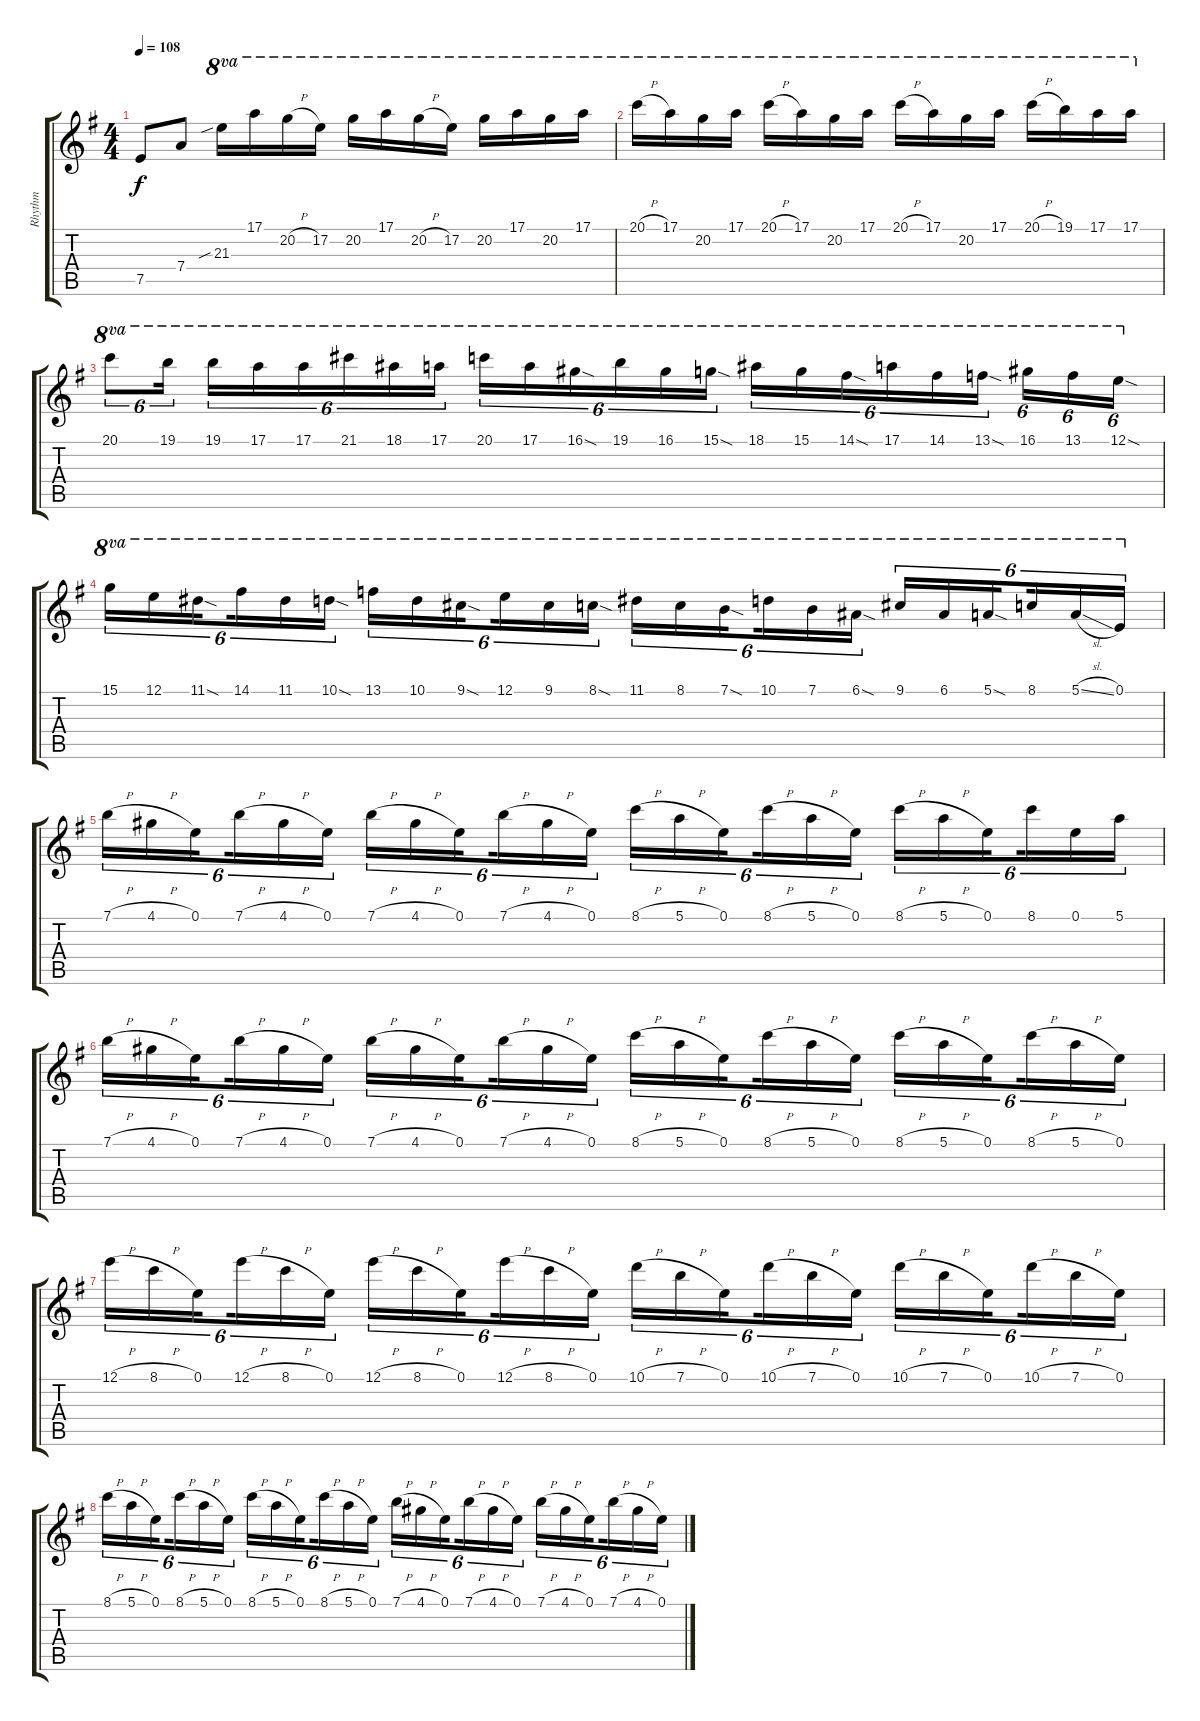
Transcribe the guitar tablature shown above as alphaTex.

\track ("Rhythm" "Rhythm") {instrument distortionguitar}
\staff {score tabs}
\tuning (E4 B3 G3 D3 A2 E2) {hide}
\ts (4 4)
\tempo 108
\clef g2
\ks g
7.5.8{dy f} 7.4.8 21.3{sib}.16{ot 8va} 17.1.16{ot 8va} 20.2{h}.16{ot 8va} 17.2.16{ot 8va} 20.2.16{ot 8va} 17.1.16{ot 8va} 20.2{h}.16{ot 8va} 17.2.16{ot 8va} 20.2.16{ot 8va} 17.1.16{ot 8va} 20.2.16{ot 8va} 17.1.16{ot 8va} |
20.1{h}.16{ot 8va} 17.1.16{ot 8va} 20.2.16{ot 8va} 17.1.16{ot 8va} 20.1{h}.16{ot 8va} 17.1.16{ot 8va} 20.2.16{ot 8va} 17.1.16{ot 8va} 20.1{h}.16{ot 8va} 17.1.16{ot 8va} 20.2.16{ot 8va} 17.1.16{ot 8va} 20.1{h}.16{ot 8va} 19.1.16{ot 8va} 17.1.16{ot 8va} 17.1.16{ot 8va} |
20.1.8{tu (6 4) ot 8va} 19.1.16{tu (6 4) ot 8va beam splitsecondary} 19.1.16{tu (6 4) ot 8va} 17.1.16{tu (6 4) ot 8va} 17.1.16{tu (6 4) ot 8va} 21.1.16{tu (6 4) ot 8va} 18.1.16{tu (6 4) ot 8va} 17.1.16{tu (6 4) ot 8va beam splitsecondary} 20.1.16{tu (6 4) ot 8va} 17.1.16{tu (6 4) ot 8va} 16.1{sod}.16{tu (6 4) ot 8va} 19.1.16{tu (6 4) ot 8va} 16.1.16{tu (6 4) ot 8va} 15.1{sod}.16{tu (6 4) ot 8va beam splitsecondary} 18.1.16{tu (6 4) ot 8va} 15.1.16{tu (6 4) ot 8va} 14.1{sod}.16{tu (6 4) ot 8va} 17.1.16{tu (6 4) ot 8va} 14.1.16{tu (6 4) ot 8va} 13.1{sod}.16{tu (6 4) ot 8va beam splitsecondary} 16.1.16{tu (6 4) ot 8va} 13.1.16{tu (6 4) ot 8va} 12.1{sod}.16{tu (6 4) ot 8va} |
15.1.16{tu (6 4) ot 8va} 12.1.16{tu (6 4) ot 8va} 11.1{sod}.16{tu (6 4) ot 8va beam splitsecondary} 14.1.16{tu (6 4) ot 8va} 11.1.16{tu (6 4) ot 8va} 10.1{sod}.16{tu (6 4) ot 8va} 13.1.16{tu (6 4) ot 8va} 10.1.16{tu (6 4) ot 8va} 9.1{sod}.16{tu (6 4) ot 8va beam splitsecondary} 12.1.16{tu (6 4) ot 8va} 9.1.16{tu (6 4) ot 8va} 8.1{sod}.16{tu (6 4) ot 8va} 11.1.16{tu (6 4) ot 8va} 8.1.16{tu (6 4) ot 8va} 7.1{sod}.16{tu (6 4) ot 8va beam splitsecondary} 10.1.16{tu (6 4) ot 8va} 7.1.16{tu (6 4) ot 8va} 6.1{sod}.16{tu (6 4) ot 8va} 9.1.16{tu (6 4) ot 8va} 6.1.16{tu (6 4) ot 8va} 5.1{sod}.16{tu (6 4) ot 8va beam splitsecondary} 8.1.16{tu (6 4) ot 8va} 5.1{sl}.16{tu (6 4) ot 8va} 0.1.16{tu (6 4) ot 8va} |
7.1{h}.16{tu (6 4)} 4.1{h}.16{tu (6 4)} 0.1.16{tu (6 4) beam splitsecondary} 7.1{h}.16{tu (6 4)} 4.1{h}.16{tu (6 4)} 0.1.16{tu (6 4)} 7.1{h}.16{tu (6 4)} 4.1{h}.16{tu (6 4)} 0.1.16{tu (6 4) beam splitsecondary} 7.1{h}.16{tu (6 4)} 4.1{h}.16{tu (6 4)} 0.1.16{tu (6 4)} 8.1{h}.16{tu (6 4)} 5.1{h}.16{tu (6 4)} 0.1.16{tu (6 4) beam splitsecondary} 8.1{h}.16{tu (6 4)} 5.1{h}.16{tu (6 4)} 0.1.16{tu (6 4)} 8.1{h}.16{tu (6 4)} 5.1{h}.16{tu (6 4)} 0.1.16{tu (6 4) beam splitsecondary} 8.1.16{tu (6 4)} 0.1.16{tu (6 4)} 5.1.16{tu (6 4)} |
7.1{h}.16{tu (6 4)} 4.1{h}.16{tu (6 4)} 0.1.16{tu (6 4) beam splitsecondary} 7.1{h}.16{tu (6 4)} 4.1{h}.16{tu (6 4)} 0.1.16{tu (6 4)} 7.1{h}.16{tu (6 4)} 4.1{h}.16{tu (6 4)} 0.1.16{tu (6 4) beam splitsecondary} 7.1{h}.16{tu (6 4)} 4.1{h}.16{tu (6 4)} 0.1.16{tu (6 4)} 8.1{h}.16{tu (6 4)} 5.1{h}.16{tu (6 4)} 0.1.16{tu (6 4) beam splitsecondary} 8.1{h}.16{tu (6 4)} 5.1{h}.16{tu (6 4)} 0.1.16{tu (6 4)} 8.1{h}.16{tu (6 4)} 5.1{h}.16{tu (6 4)} 0.1.16{tu (6 4) beam splitsecondary} 8.1{h}.16{tu (6 4)} 5.1{h}.16{tu (6 4)} 0.1.16{tu (6 4)} |
12.1{h}.16{tu (6 4)} 8.1{h}.16{tu (6 4)} 0.1.16{tu (6 4) beam splitsecondary} 12.1{h}.16{tu (6 4)} 8.1{h}.16{tu (6 4)} 0.1.16{tu (6 4)} 12.1{h}.16{tu (6 4)} 8.1{h}.16{tu (6 4)} 0.1.16{tu (6 4) beam splitsecondary} 12.1{h}.16{tu (6 4)} 8.1{h}.16{tu (6 4)} 0.1.16{tu (6 4)} 10.1{h}.16{tu (6 4)} 7.1{h}.16{tu (6 4)} 0.1.16{tu (6 4) beam splitsecondary} 10.1{h}.16{tu (6 4)} 7.1{h}.16{tu (6 4)} 0.1.16{tu (6 4)} 10.1{h}.16{tu (6 4)} 7.1{h}.16{tu (6 4)} 0.1.16{tu (6 4) beam splitsecondary} 10.1{h}.16{tu (6 4)} 7.1{h}.16{tu (6 4)} 0.1.16{tu (6 4)} |
8.1{h}.16{tu (6 4)} 5.1{h}.16{tu (6 4)} 0.1.16{tu (6 4) beam splitsecondary} 8.1{h}.16{tu (6 4)} 5.1{h}.16{tu (6 4)} 0.1.16{tu (6 4)} 8.1{h}.16{tu (6 4)} 5.1{h}.16{tu (6 4)} 0.1.16{tu (6 4) beam splitsecondary} 8.1{h}.16{tu (6 4)} 5.1{h}.16{tu (6 4)} 0.1.16{tu (6 4)} 7.1{h}.16{tu (6 4)} 4.1{h}.16{tu (6 4)} 0.1.16{tu (6 4) beam splitsecondary} 7.1{h}.16{tu (6 4)} 4.1{h}.16{tu (6 4)} 0.1.16{tu (6 4)} 7.1{h}.16{tu (6 4)} 4.1{h}.16{tu (6 4)} 0.1.16{tu (6 4) beam splitsecondary} 7.1{h}.16{tu (6 4)} 4.1{h}.16{tu (6 4)} 0.1.16{tu (6 4)}
